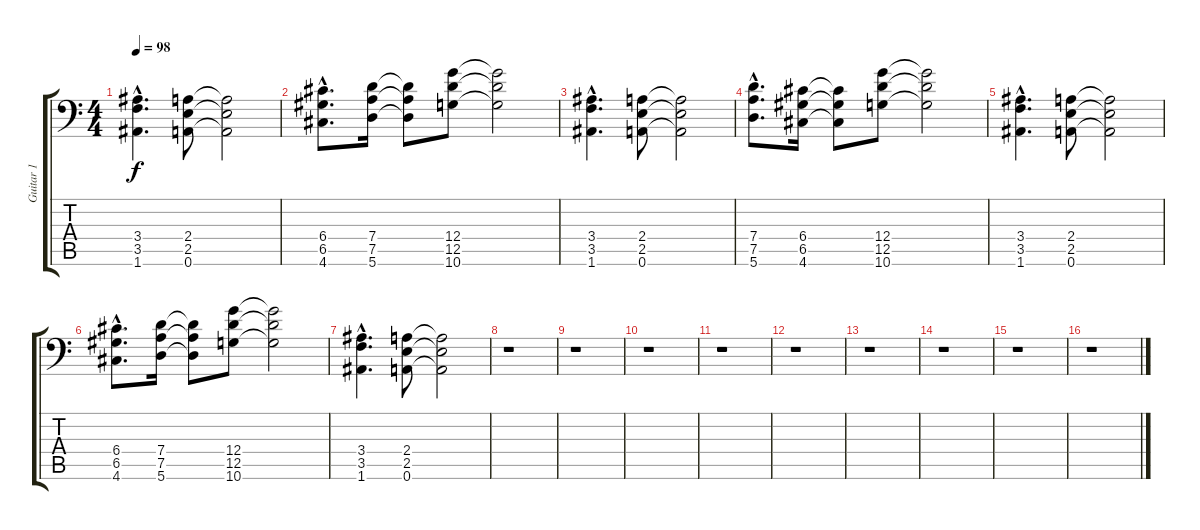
\track ("Guitar 1" "Guitar 1") {instrument distortionguitar}
\staff {score tabs}
\tuning (A3 F3 C3 G2 D2 A1) {hide}
\ts (4 4)
\tempo 98
\clef f4
\ks c
(3.4{hac} 3.5{hac} 1.6{hac}).4{d dy f} (2.4 2.5 0.6).8 (2.4{t} 2.5{t} 0.6{t}).2 |
(6.4{hac} 6.5{hac} 4.6{hac}).8{d} (7.4 7.5 5.6).16 (7.4{t} 7.5{t} 5.6{t}).8 (12.4 12.5 10.6).8 (12.4{t} 12.5{t} 10.6{t}).2 |
(3.4{hac} 3.5{hac} 1.6{hac}).4{d} (2.4 2.5 0.6).8 (2.4{t} 2.5{t} 0.6{t}).2 |
(7.4{hac} 7.5{hac} 5.6{hac}).8{d} (6.4 6.5 4.6).16 (6.4{t} 6.5{t} 4.6{t}).8 (12.4 12.5 10.6).8 (12.4{t} 12.5{t} 10.6{t}).2 |
(3.4{hac} 3.5{hac} 1.6{hac}).4{d} (2.4 2.5 0.6).8 (2.4{t} 2.5{t} 0.6{t}).2 |
(6.4{hac} 6.5{hac} 4.6{hac}).8{d} (7.4 7.5 5.6).16 (7.4{t} 7.5{t} 5.6{t}).8 (12.4 12.5 10.6).8 (12.4{t} 12.5{t} 10.6{t}).2 |
(3.4{hac} 3.5{hac} 1.6{hac}).4{d} (2.4 2.5 0.6).8 (2.4{t} 2.5{t} 0.6{t}).2 |
r.1 |
r.1 |
r.1 |
r.1 |
r.1 |
r.1 |
r.1 |
r.1 |
r.1
